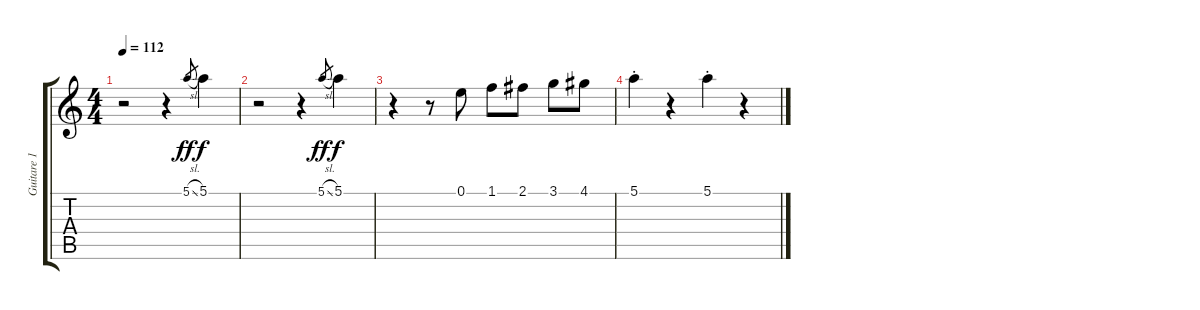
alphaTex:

\track ("Guitare 1" "Guitare 1") {instrument acousticguitarnylon}
\staff {score tabs}
\tuning (E4 B3 G3 D3 A2 E2) {hide}
\ts (4 4)
\tempo 112
\clef g2
\ks c
r.2{dy f} r.4 5.1{sl}.8{gr dy ff} 5.1.4{dy f} |
r.2 r.4 5.1{sl}.8{gr dy ff} 5.1.4{dy f} |
r.4 r.8 0.1.8 1.1.8 2.1.8 3.1.8 4.1.8 |
5.1{st}.4 r.4 5.1{st}.4 r.4
